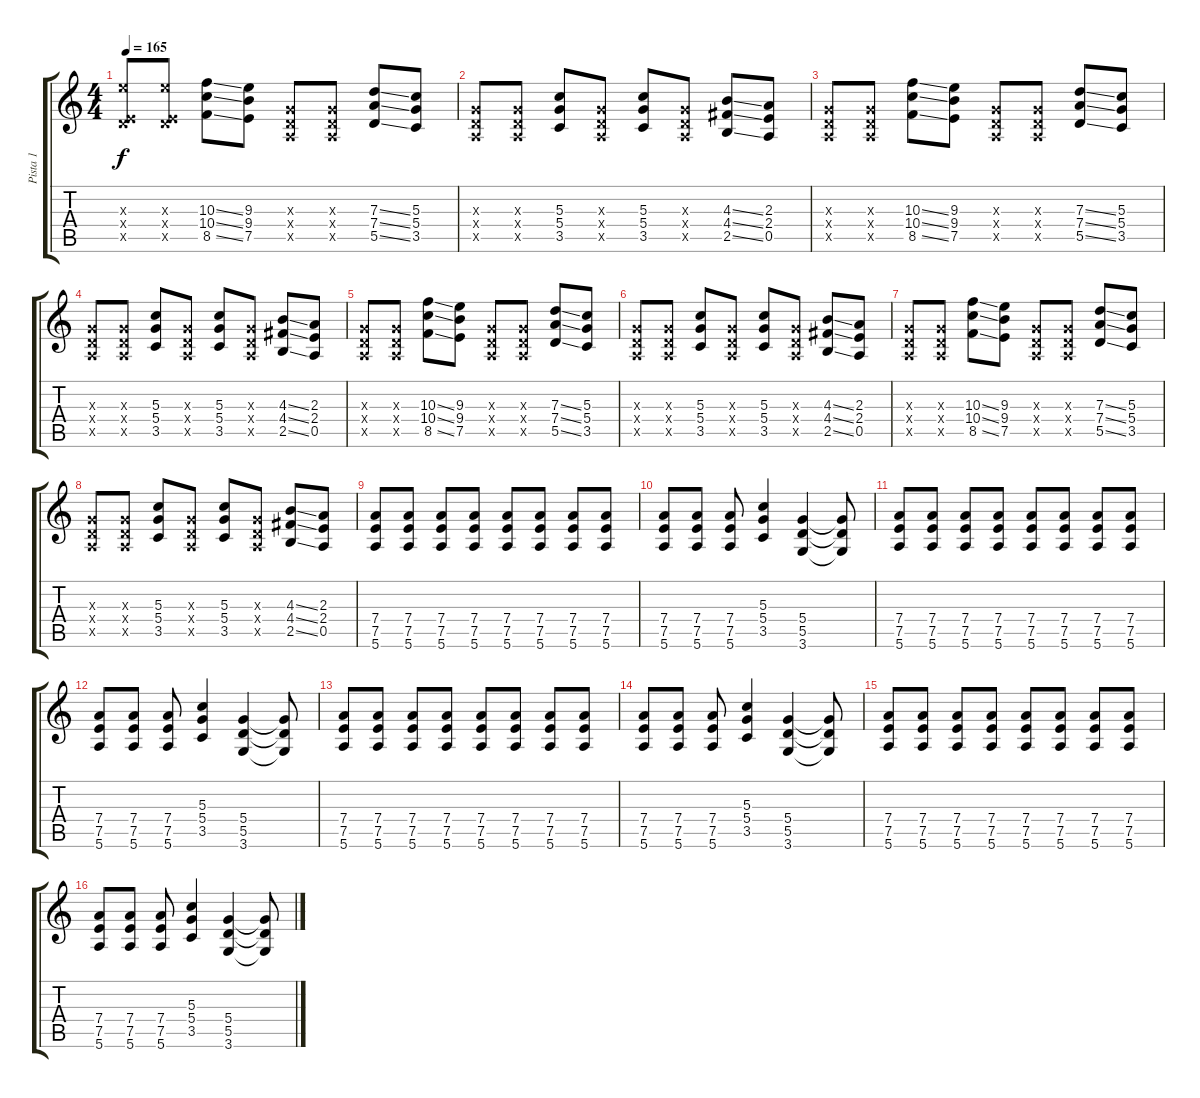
\track ("Pista 1" "Pista 1") {instrument overdrivenguitar}
\staff {score tabs}
\tuning (E4 B3 G3 D3 A2 E2) {hide}
\ts (4 4)
\tempo 165
\clef g2
\ks c
(9.3{x} 0.4{x} 7.5{x}).8{dy f} (9.3{x} 0.4{x} 7.5{x}).8 (10.3{ss} 10.4{ss} 8.5{ss}).8 (9.3 9.4 7.5).8 (0.3{x} 0.4{x} 0.5{x}).8 (0.3{x} 0.4{x} 0.5{x}).8 (7.3{ss} 7.4{ss} 5.5{ss}).8 (5.3 5.4 3.5).8 |
(0.3{x} 0.4{x} 0.5{x}).8 (0.3{x} 0.4{x} 0.5{x}).8 (5.3 5.4 3.5).8 (0.3{x} 0.4{x} 0.5{x}).8 (5.3 5.4 3.5).8 (0.3{x} 0.4{x} 0.5{x}).8 (4.3{ss} 4.4{ss} 2.5{ss}).8 (2.3 2.4 0.5).8 |
(0.3{x} 0.4{x} 0.5{x}).8 (0.3{x} 0.4{x} 0.5{x}).8 (10.3{ss} 10.4{ss} 8.5{ss}).8 (9.3 9.4 7.5).8 (0.3{x} 0.4{x} 0.5{x}).8 (0.3{x} 0.4{x} 0.5{x}).8 (7.3{ss} 7.4{ss} 5.5{ss}).8 (5.3 5.4 3.5).8 |
(0.3{x} 0.4{x} 0.5{x}).8 (0.3{x} 0.4{x} 0.5{x}).8 (5.3 5.4 3.5).8 (0.3{x} 0.4{x} 0.5{x}).8 (5.3 5.4 3.5).8 (0.3{x} 0.4{x} 0.5{x}).8 (4.3{ss} 4.4{ss} 2.5{ss}).8 (2.3 2.4 0.5).8 |
(0.3{x} 0.4{x} 0.5{x}).8 (0.3{x} 0.4{x} 0.5{x}).8 (10.3{ss} 10.4{ss} 8.5{ss}).8 (9.3 9.4 7.5).8 (0.3{x} 0.4{x} 0.5{x}).8 (0.3{x} 0.4{x} 0.5{x}).8 (7.3{ss} 7.4{ss} 5.5{ss}).8 (5.3 5.4 3.5).8 |
(0.3{x} 0.4{x} 0.5{x}).8 (0.3{x} 0.4{x} 0.5{x}).8 (5.3 5.4 3.5).8 (0.3{x} 0.4{x} 0.5{x}).8 (5.3 5.4 3.5).8 (0.3{x} 0.4{x} 0.5{x}).8 (4.3{ss} 4.4{ss} 2.5{ss}).8 (2.3 2.4 0.5).8 |
(0.3{x} 0.4{x} 0.5{x}).8 (0.3{x} 0.4{x} 0.5{x}).8 (10.3{ss} 10.4{ss} 8.5{ss}).8 (9.3 9.4 7.5).8 (0.3{x} 0.4{x} 0.5{x}).8 (0.3{x} 0.4{x} 0.5{x}).8 (7.3{ss} 7.4{ss} 5.5{ss}).8 (5.3 5.4 3.5).8 |
(0.3{x} 0.4{x} 0.5{x}).8 (0.3{x} 0.4{x} 0.5{x}).8 (5.3 5.4 3.5).8 (0.3{x} 0.4{x} 0.5{x}).8 (5.3 5.4 3.5).8 (0.3{x} 0.4{x} 0.5{x}).8 (4.3{ss} 4.4{ss} 2.5{ss}).8 (2.3 2.4 0.5).8 |
(7.4 7.5 5.6).8 (7.4 7.5 5.6).8 (7.4 7.5 5.6).8 (7.4 7.5 5.6).8 (7.4 7.5 5.6).8 (7.4 7.5 5.6).8 (7.4 7.5 5.6).8 (7.4 7.5 5.6).8 |
(7.4 7.5 5.6).8 (7.4 7.5 5.6).8 (7.4 7.5 5.6).8 (5.3 5.4 3.5).4 (5.4 5.5 3.6).4 (5.4{t} 5.5{t} 3.6{t}).8 |
(7.4 7.5 5.6).8 (7.4 7.5 5.6).8 (7.4 7.5 5.6).8 (7.4 7.5 5.6).8 (7.4 7.5 5.6).8 (7.4 7.5 5.6).8 (7.4 7.5 5.6).8 (7.4 7.5 5.6).8 |
(7.4 7.5 5.6).8 (7.4 7.5 5.6).8 (7.4 7.5 5.6).8 (5.3 5.4 3.5).4 (5.4 5.5 3.6).4 (5.4{t} 5.5{t} 3.6{t}).8 |
(7.4 7.5 5.6).8 (7.4 7.5 5.6).8 (7.4 7.5 5.6).8 (7.4 7.5 5.6).8 (7.4 7.5 5.6).8 (7.4 7.5 5.6).8 (7.4 7.5 5.6).8 (7.4 7.5 5.6).8 |
(7.4 7.5 5.6).8 (7.4 7.5 5.6).8 (7.4 7.5 5.6).8 (5.3 5.4 3.5).4 (5.4 5.5 3.6).4 (5.4{t} 5.5{t} 3.6{t}).8 |
(7.4 7.5 5.6).8 (7.4 7.5 5.6).8 (7.4 7.5 5.6).8 (7.4 7.5 5.6).8 (7.4 7.5 5.6).8 (7.4 7.5 5.6).8 (7.4 7.5 5.6).8 (7.4 7.5 5.6).8 |
(7.4 7.5 5.6).8 (7.4 7.5 5.6).8 (7.4 7.5 5.6).8 (5.3 5.4 3.5).4 (5.4 5.5 3.6).4 (5.4{t} 5.5{t} 3.6{t}).8
